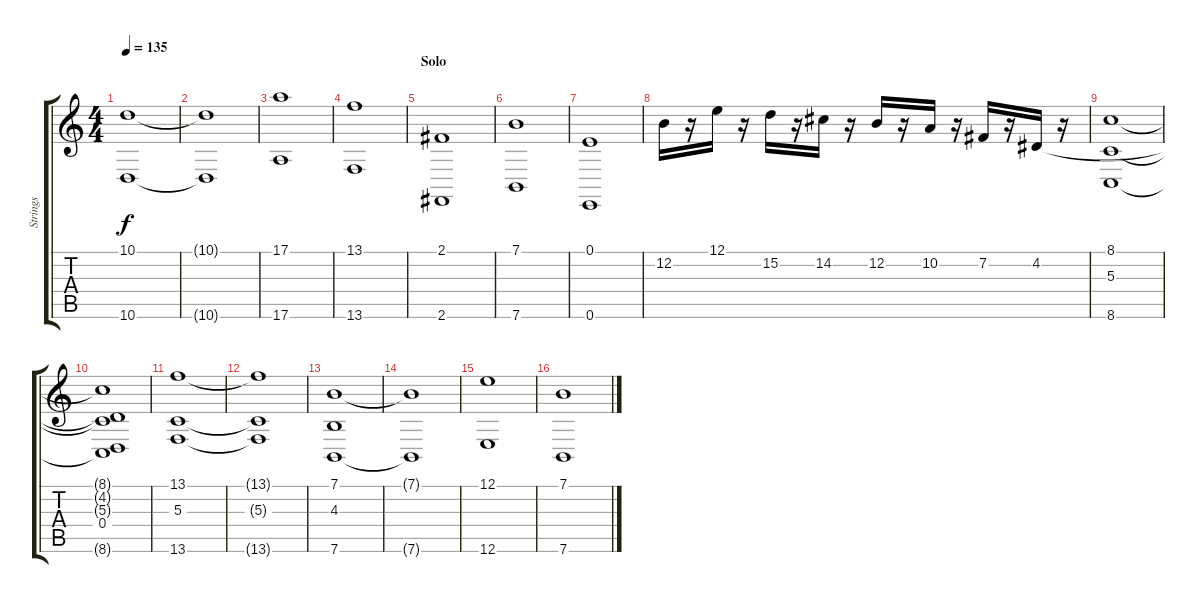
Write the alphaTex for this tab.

\track ("Strings" "Strings") {instrument stringensemble1}
\staff {score tabs}
\tuning (E4 B3 G3 D3 A2 E2) {hide}
\ts (4 4)
\tempo 135
\clef g2
\ks c
(10.1{t} 10.6{t}).1{dy f} |
(10.1{t} 10.6{t}).1 |
(17.1 17.6).1 |
(13.1 13.6).1 |
\section ("" "Solo")
(2.1 2.6).1 |
(7.1 7.6).1 |
(0.1 0.6).1 |
12.2.16 r.16 12.1.16 r.16 15.2.16 r.16 14.2.16 r.16 12.2.16 r.16 10.2.16 r.16 7.2.16 r.16 4.2.16 r.16 |
(8.1 5.3 8.6).1 |
(8.1{t} 4.2{t} 5.3{t} 0.4 8.6{t}).1 |
(13.1 5.3 13.6).1 |
(13.1{t} 5.3{t} 13.6{t}).1 |
(7.1 4.3 7.6).1 |
(7.1{t} 7.6{t}).1 |
(12.1 12.6).1 |
(7.1 7.6).1
